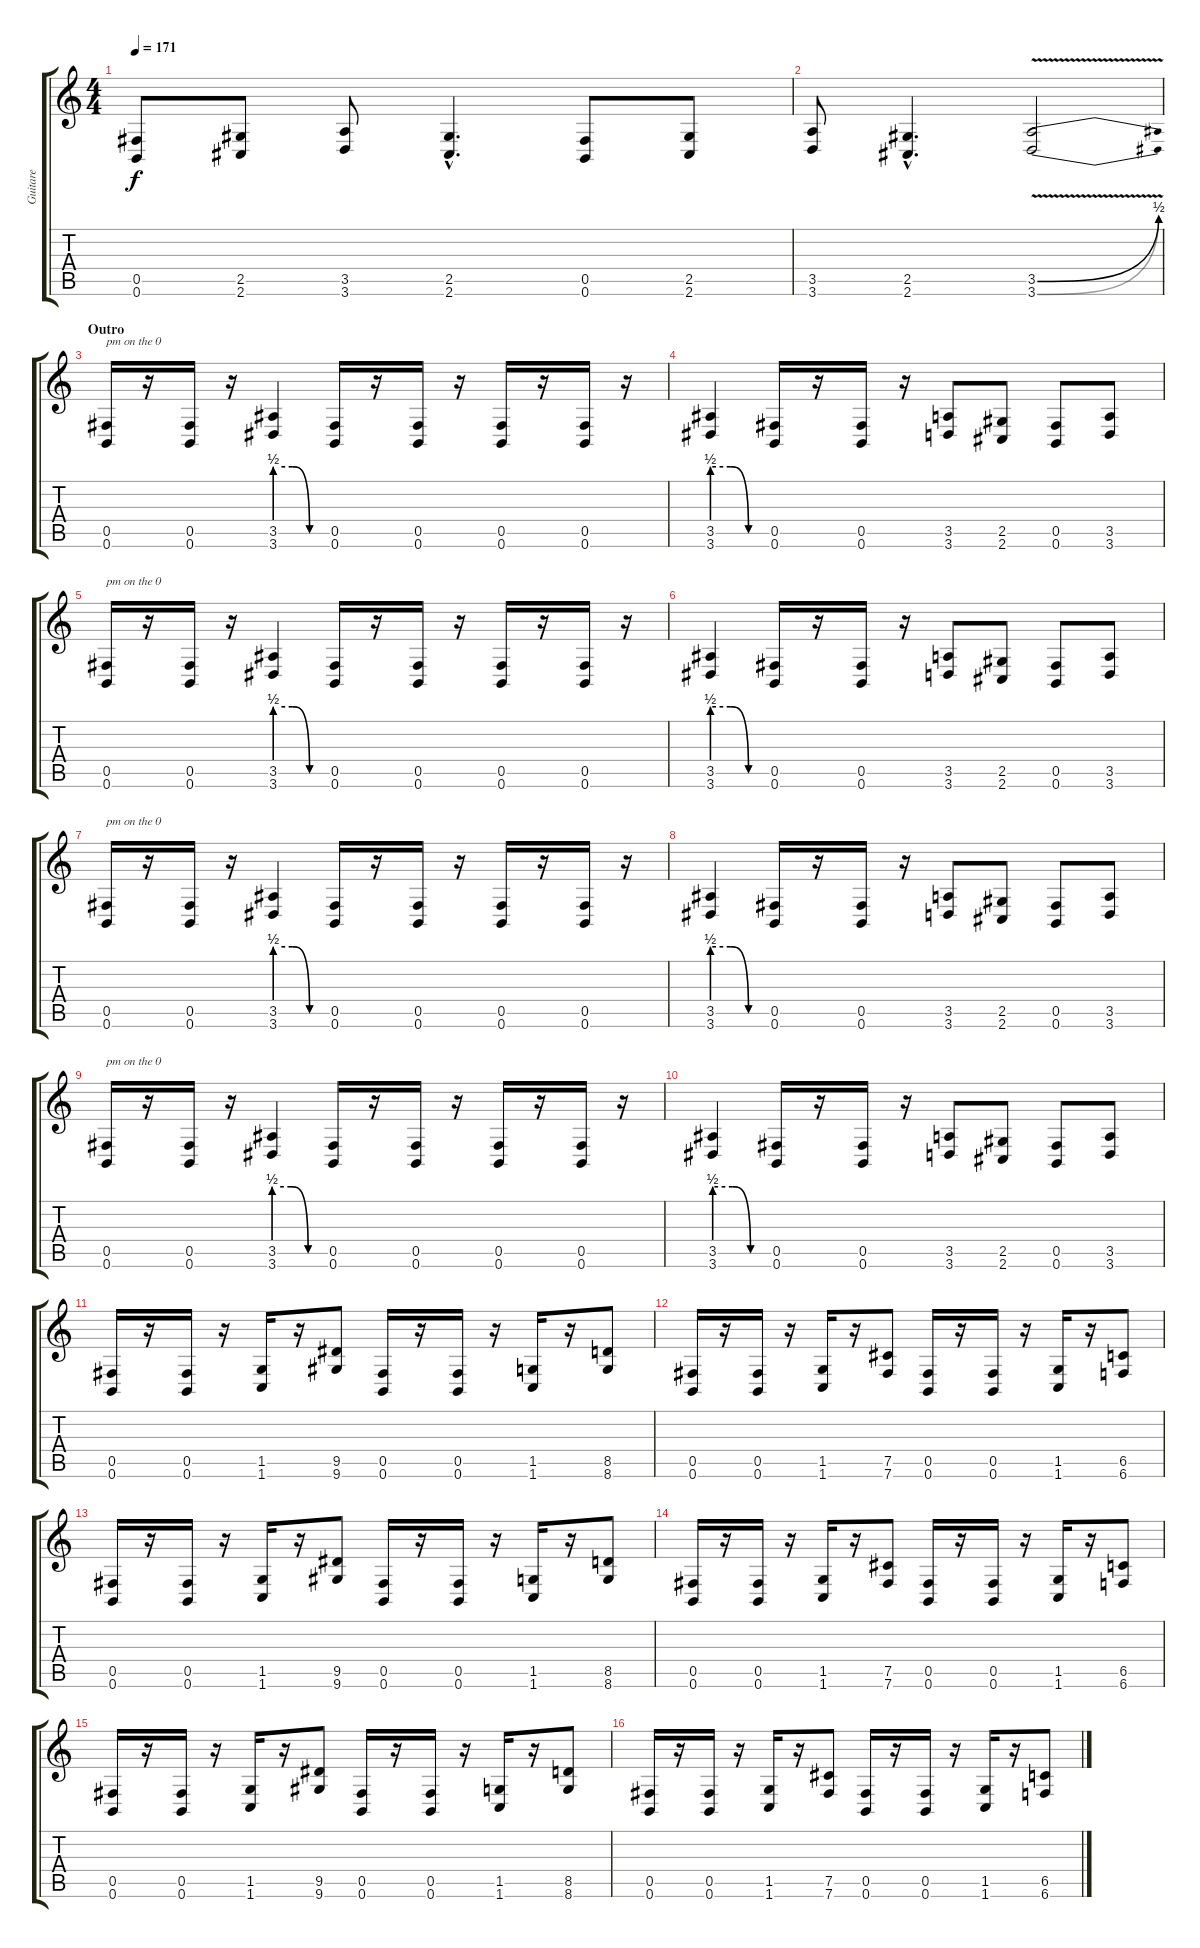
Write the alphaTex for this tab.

\track ("Guitare" "Guitare") {instrument overdrivenguitar}
\staff {score tabs}
\tuning (Db4 Ab3 E3 B2 Gb2 B1) {hide}
\ts (4 4)
\tempo 171
\clef g2
\ks c
(0.5 0.6).8{dy f} (2.5 2.6).8 (3.5 3.6).8 (2.5{hac} 2.6{hac}).4{d} (0.5 0.6).8 (2.5 2.6).8 |
(3.5 3.6).8 (2.5{hac} 2.6{hac}).4{d} (3.5{be (bend 0 0 60 2) v} 3.6{be (bend 0 0 60 2) v}).2 |
\section ("" "Outro")
(0.5 0.6).16{txt "pm on the 0"} r.16 (0.5 0.6).16 r.16 (3.5{be (custom 0 2 20 2 40 0 60 0)} 3.6{be (custom 0 2 20 2 40 0 60 0)}).4 (0.5 0.6).16 r.16 (0.5 0.6).16 r.16 (0.5 0.6).16 r.16 (0.5 0.6).16 r.16 |
(3.5{be (custom 0 2 20 2 40 0 60 0)} 3.6{be (custom 0 2 20 2 40 0 60 0)}).4 (0.5 0.6).16 r.16 (0.5 0.6).16 r.16 (3.5 3.6).8 (2.5 2.6).8 (0.5 0.6).8 (3.5 3.6).8 |
(0.5 0.6).16{txt "pm on the 0"} r.16 (0.5 0.6).16 r.16 (3.5{be (custom 0 2 20 2 40 0 60 0)} 3.6{be (custom 0 2 20 2 40 0 60 0)}).4 (0.5 0.6).16 r.16 (0.5 0.6).16 r.16 (0.5 0.6).16 r.16 (0.5 0.6).16 r.16 |
(3.5{be (custom 0 2 20 2 40 0 60 0)} 3.6{be (custom 0 2 20 2 40 0 60 0)}).4 (0.5 0.6).16 r.16 (0.5 0.6).16 r.16 (3.5 3.6).8 (2.5 2.6).8 (0.5 0.6).8 (3.5 3.6).8 |
(0.5 0.6).16{txt "pm on the 0"} r.16 (0.5 0.6).16 r.16 (3.5{be (custom 0 2 20 2 40 0 60 0)} 3.6{be (custom 0 2 20 2 40 0 60 0)}).4 (0.5 0.6).16 r.16 (0.5 0.6).16 r.16 (0.5 0.6).16 r.16 (0.5 0.6).16 r.16 |
(3.5{be (custom 0 2 20 2 40 0 60 0)} 3.6{be (custom 0 2 20 2 40 0 60 0)}).4 (0.5 0.6).16 r.16 (0.5 0.6).16 r.16 (3.5 3.6).8 (2.5 2.6).8 (0.5 0.6).8 (3.5 3.6).8 |
(0.5 0.6).16{txt "pm on the 0"} r.16 (0.5 0.6).16 r.16 (3.5{be (custom 0 2 20 2 40 0 60 0)} 3.6{be (custom 0 2 20 2 40 0 60 0)}).4 (0.5 0.6).16 r.16 (0.5 0.6).16 r.16 (0.5 0.6).16 r.16 (0.5 0.6).16 r.16 |
(3.5{be (custom 0 2 20 2 40 0 60 0)} 3.6{be (custom 0 2 20 2 40 0 60 0)}).4 (0.5 0.6).16 r.16 (0.5 0.6).16 r.16 (3.5 3.6).8 (2.5 2.6).8 (0.5 0.6).8 (3.5 3.6).8 |
(0.5 0.6).16 r.16 (0.5 0.6).16 r.16 (1.5 1.6).16 r.16 (9.5 9.6).8 (0.5 0.6).16 r.16 (0.5 0.6).16 r.16 (1.5 1.6).16 r.16 (8.5 8.6).8 |
(0.5 0.6).16 r.16 (0.5 0.6).16 r.16 (1.5 1.6).16 r.16 (7.5 7.6).8 (0.5 0.6).16 r.16 (0.5 0.6).16 r.16 (1.5 1.6).16 r.16 (6.5 6.6).8 |
(0.5 0.6).16 r.16 (0.5 0.6).16 r.16 (1.5 1.6).16 r.16 (9.5 9.6).8 (0.5 0.6).16 r.16 (0.5 0.6).16 r.16 (1.5 1.6).16 r.16 (8.5 8.6).8 |
(0.5 0.6).16 r.16 (0.5 0.6).16 r.16 (1.5 1.6).16 r.16 (7.5 7.6).8 (0.5 0.6).16 r.16 (0.5 0.6).16 r.16 (1.5 1.6).16 r.16 (6.5 6.6).8 |
(0.5 0.6).16 r.16 (0.5 0.6).16 r.16 (1.5 1.6).16 r.16 (9.5 9.6).8 (0.5 0.6).16 r.16 (0.5 0.6).16 r.16 (1.5 1.6).16 r.16 (8.5 8.6).8 |
(0.5 0.6).16 r.16 (0.5 0.6).16 r.16 (1.5 1.6).16 r.16 (7.5 7.6).8 (0.5 0.6).16 r.16 (0.5 0.6).16 r.16 (1.5 1.6).16 r.16 (6.5 6.6).8
